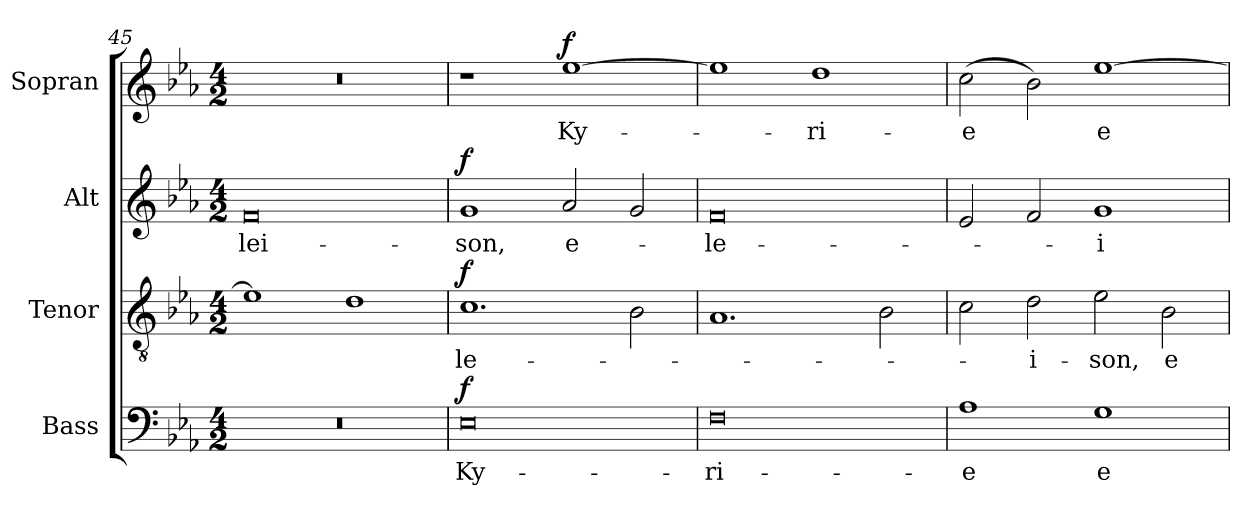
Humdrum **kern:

**kern	**text	**dynam	**kern	**text	**dynam	**kern	**text	**dynam	**kern	**text	**dynam
*part4	*part4	*part4	*part3	*part3	*part3	*part2	*part2	*part2	*part1	*part1	*part1
*staff4	*staff4	*staff4	*staff3	*staff3	*staff3	*staff2	*staff2	*staff2	*staff1	*staff1	*staff1
*I"Bass	*	*	*I"Tenor	*	*	*I"Alt	*	*	*I"Sopran	*	*
*I'B.	*	*	*I'T.	*	*	*I'A.	*	*	*I'S.	*	*
*clefF4	*	*	*clefGv2	*	*	*clefG2	*	*	*clefG2	*	*
*k[b-e-a-]	*	*	*k[b-e-a-]	*	*	*k[b-e-a-]	*	*	*k[b-e-a-]	*	*
*E-:	*	*	*E-:	*	*	*E-:	*	*	*E-:	*	*
*M4/2	*	*	*M4/2	*	*	*M4/2	*	*	*M4/2	*	*
=45	=45	=45	=45	=45	=45	=45	=45	=45	=45	=45	=45
!	!	!	!	!	!	!	!LO:LY:b	!	!	!	!
0r	.	.	1e-]	.	.	0f	-lei-	.	0r	.	.
.	.	.	1d	.	.	.	.	.	.	.	.
=46	=46	=46	=46	=46	=46	=46	=46	=46	=46	=46	=46
!	!LO:LY:b	!LO:DY:a	!	!LO:LY:b	!LO:DY:a	!	!LO:LY:b	!LO:DY:a	!	!	!
0E-	Ky-	f	1.c	-le-	f	1g	-son,	f	1r	.	.
!	!	!	!	!	!	!	!LO:LY:b	!	!	!LO:LY:b	!LO:DY:a
.	.	.	.	.	.	2a-/	e-	.	[1ee-	Ky-	f
.	.	.	2B-\	.	.	2g/	.	.	.	.	.
!!LO:LB:g=z
=47	=47	=47	=47	=47	=47	=47	=47	=47	=47	=47	=47
!	!LO:LY:b	!	!	!	!	!	!LO:LY:b	!	!	!	!
0F	-ri-	.	1.A-	.	.	0f	-le-	.	1ee-]	.	.
!	!	!	!	!	!	!	!	!	!	!LO:LY:b	!
.	.	.	.	.	.	.	.	.	1dd	-ri-	.
.	.	.	2B-\	.	.	.	.	.	.	.	.
=48	=48	=48	=48	=48	=48	=48	=48	=48	=48	=48	=48
!	!LO:LY:b	!	!	!	!	!	!	!	!	!LO:LY:b	!
1A-	-e	.	2c\	.	.	2e-/	.	.	(>2cc\	-e	.
!	!	!	!	!LO:LY:b	!	!	!	!	!	!	!
.	.	.	2d\	-i-	.	2f/	.	.	2b-\)	.	.
!	!LO:LY:b	!	!	!LO:LY:b	!	!	!LO:LY:b	!	!	!LO:LY:b	!
1G	e-	.	2e-\	-son,	.	1g	-i-	.	[1ee-	e-	.
!	!	!	!	!LO:LY:b	!	!	!	!	!	!	!
.	.	.	2B-\	e-	.	.	.	.	.	.	.
=	=	=	=	=	=	=	=	=	=	=	=
*-	*-	*-	*-	*-	*-	*-	*-	*-	*-	*-	*-
